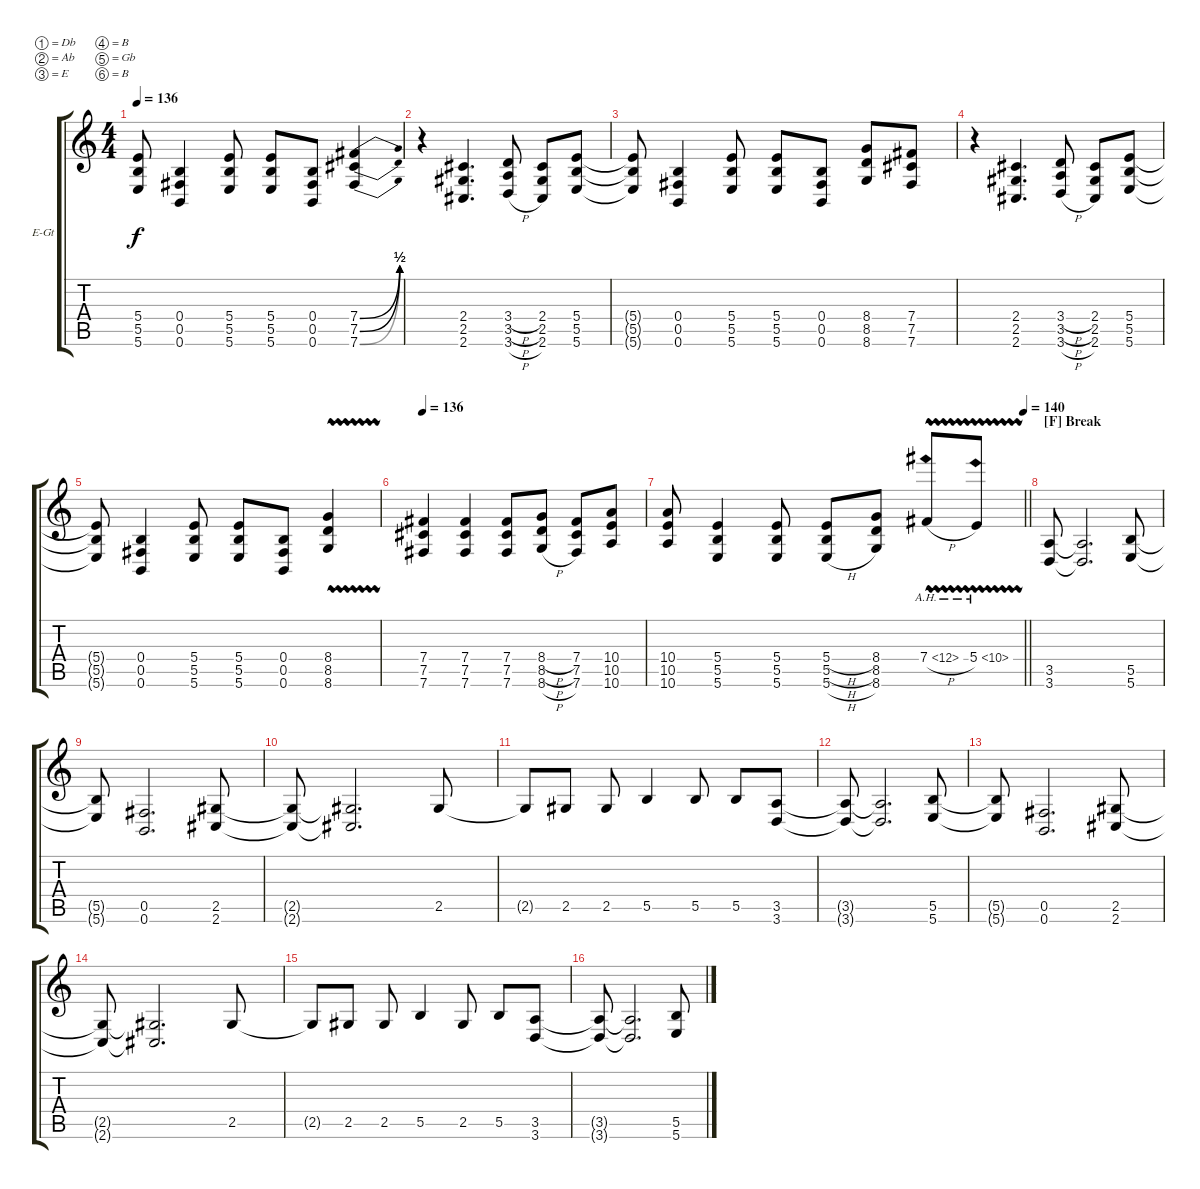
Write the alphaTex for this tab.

\bracketExtendMode groupsimilarinstruments
\firstSystemTrackNameOrientation horizontal
\otherSystemsTrackNameOrientation horizontal
\track ("Guitar 02" "E-Gt") {instrument overdrivenguitar}
\staff {score tabs}
\tuning (Db4 Ab3 E3 B2 Gb2 B1)
\ts (4 4)
\tempo 136
\clef g2
\ks c
(5.4{t} 5.5{t} 5.6{t}).8{dy f} (0.4 0.5 0.6).4 (5.4 5.5 5.6).8 (5.4 5.5 5.6).8 (0.4 0.5 0.6).8 (7.4{be (bend 0 0 60 2)} 7.5{be (bend 0 0 60 2)} 7.6{be (bend 0 0 60 2)}).4 |
r.4 (2.4 2.5 2.6).4{d} (3.4{h} 3.5{h} 3.6{h}).8 (2.4 2.5 2.6).8 (5.4 5.5 5.6).8 |
(5.4{t} 5.5{t} 5.6{t}).8 (0.4 0.5 0.6).4 (5.4 5.5 5.6).8 (5.4 5.5 5.6).8 (0.4 0.5 0.6).8 (8.4 8.5 8.6).8 (7.4 7.5 7.6).8 |
r.4 (2.4 2.5 2.6).4{d} (3.4{h} 3.5{h} 3.6{h}).8 (2.4 2.5 2.6).8 (5.4 5.5 5.6).8 |
(5.4{t} 5.5{t} 5.6{t}).8 (0.4 0.5 0.6).4 (5.4 5.5 5.6).8 (5.4 5.5 5.6).8 (0.4 0.5 0.6).8 (8.4{vw} 8.5{vw} 8.6{vw}).4 |
\tempo 136
(7.4 7.5 7.6).4 (7.4 7.5 7.6).4 (7.4 7.5 7.6).8 (8.4{h} 8.5{h} 8.6{h}).8 (7.4 7.5 7.6).8 (10.4 10.5 10.6).8 |
\tempo (140 1)
\barLineRight lightlight
(10.4 10.5 10.6).8 (5.4 5.5 5.6).4 (5.4 5.5 5.6).8 (5.4{h} 5.5{h} 5.6{h}).8 (8.4 8.5 8.6).8 7.4{ah 5 vw h}.8 5.4{ah 5 vw}.8 |
\section ("F" "Break")
(3.5 3.6).8 (3.5{t} 3.6{t}).2{d} (5.5 5.6).8 |
(5.5{t} 5.6{t}).8 (0.5 0.6).2{d} (2.5 2.6).8 |
(2.5{t} 2.6{t}).8 (2.5{t} 2.6{t}).2{d} 2.5.8 |
2.5{t}.8 2.5.8 2.5.8 5.5.4 5.5.8 5.5.8 (3.5 3.6).8 |
(3.5{t} 3.6{t}).8 (3.5{t} 3.6{t}).2{d} (5.5 5.6).8 |
(5.5{t} 5.6{t}).8 (0.5 0.6).2{d} (2.5 2.6).8 |
(2.5{t} 2.6{t}).8 (2.5{t} 2.6{t}).2{d} 2.5.8 |
2.5{t}.8 2.5.8 2.5.8 5.5.4 2.5.8 5.5.8 (3.5 3.6).8 |
(3.5{t} 3.6{t}).8 (3.5{t} 3.6{t}).2{d} (5.5 5.6).8
